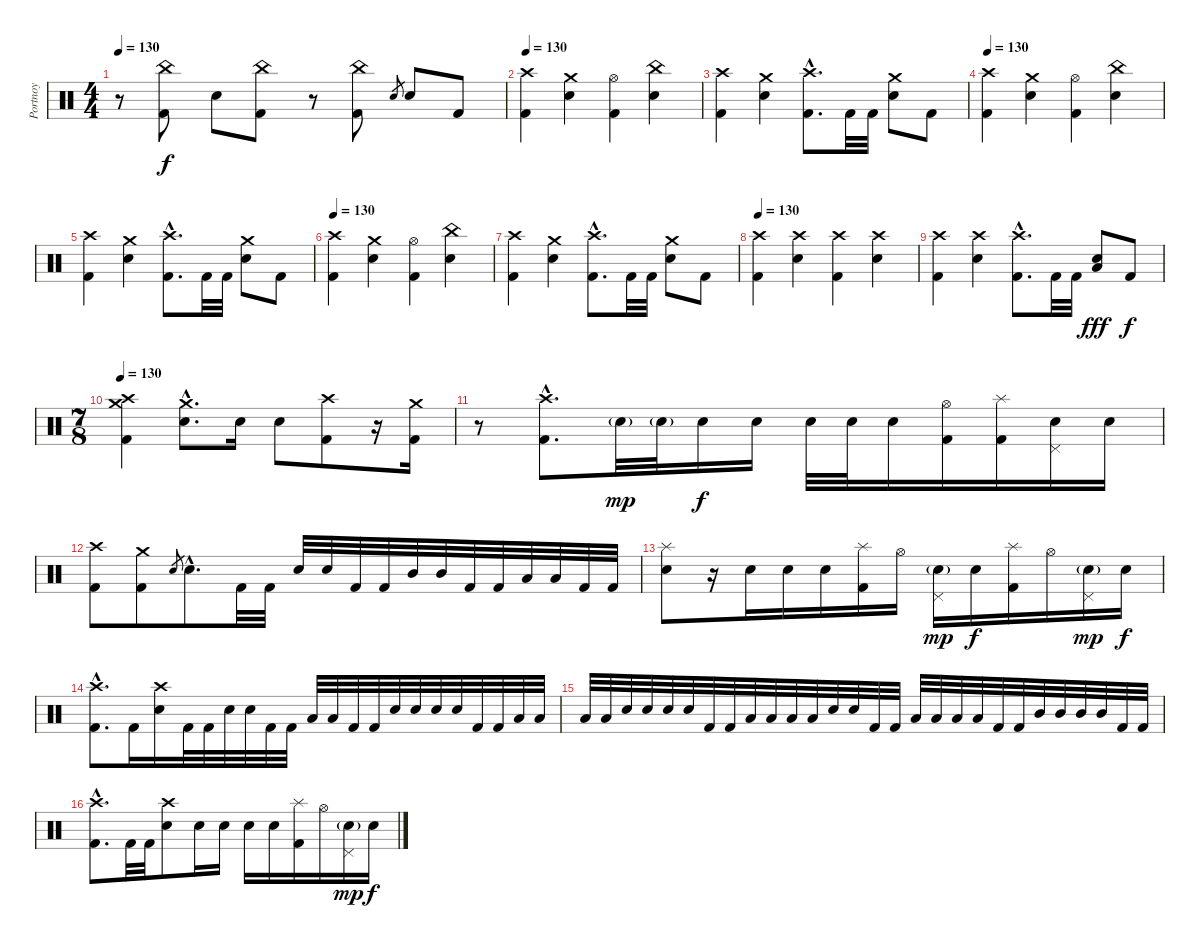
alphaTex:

\track ("Portnoy" "Portnoy") {instrument percussion}
\staff {score}
\articulation defaults
\ts (4 4)
\tempo 130
\clef neutral
\ks c
r.8{dy f} ("China (hit)" "Kick (hit) 2").8 "Electric Snare (hit)".8 ("China (hit)" "Kick (hit) 2").8 r.8 ("China (hit)" "Kick (hit) 2").8 "Electric Snare (hit)".8{gr} "Electric Snare (hit)".8 "Kick (hit) 2".8 |
\tempo 130
("Crash high (hit)" "Kick (hit) 2").4 ("Crash medium (hit)" "Electric Snare (hit)").4 ("Hi-Hat (open)" "Kick (hit) 2").4 ("China (hit)" "Electric Snare (hit)").4 |
("Crash high (hit)" "Kick (hit) 2").4 ("Crash medium (hit)" "Electric Snare (hit)").4 ("Crash high (hit)"{hac} "Kick (hit) 2"{hac}).8{d} "Kick (hit) 2".32 "Kick (hit) 2".32 ("Crash medium (hit)" "Electric Snare (hit)").8 "Kick (hit) 2".8 |
\tempo 130
("Crash high (hit)" "Kick (hit) 2").4 ("Crash medium (hit)" "Electric Snare (hit)").4 ("Hi-Hat (open)" "Kick (hit) 2").4 ("China (hit)" "Electric Snare (hit)").4 |
("Crash high (hit)" "Kick (hit) 2").4 ("Crash medium (hit)" "Electric Snare (hit)").4 ("Crash high (hit)"{hac} "Kick (hit) 2"{hac}).8{d} "Kick (hit) 2".32 "Kick (hit) 2".32 ("Crash medium (hit)" "Electric Snare (hit)").8 "Kick (hit) 2".8 |
\tempo 130
("Crash high (hit)" "Kick (hit) 2").4 ("Crash medium (hit)" "Electric Snare (hit)").4 ("Hi-Hat (open)" "Kick (hit) 2").4 ("China (hit)" "Electric Snare (hit)").4 |
("Crash high (hit)" "Kick (hit) 2").4 ("Crash medium (hit)" "Electric Snare (hit)").4 ("Crash high (hit)"{hac} "Kick (hit) 2"{hac}).8{d} "Kick (hit) 2".32 "Kick (hit) 2".32 ("Crash medium (hit)" "Electric Snare (hit)").8 "Kick (hit) 2".8 |
\tempo 130
("Crash high (hit)" "Kick (hit) 2").4 ("Crash high (hit)" "Electric Snare (hit)").4 ("Crash high (hit)" "Kick (hit) 2").4 ("Crash high (hit)" "Electric Snare (hit)").4 |
("Crash high (hit)" "Kick (hit) 2").4 ("Crash high (hit)" "Electric Snare (hit)").4 ("Crash high (hit)"{hac} "Kick (hit) 2"{hac}).8{d} "Kick (hit) 2".32 "Kick (hit) 2".32 ("Electric Snare (hit)" "Low Floor Tom (hit)").8{dy fff} "Kick (hit) 2".8{dy f} |
\ts (7 8)
\tempo 130
("Crash high (hit)" "Crash medium (hit)" "Kick (hit) 2").4 ("Crash medium (hit)"{hac} "Electric Snare (hit)"{hac}).8{d} "Electric Snare (hit)".16 "Electric Snare (hit)".8 ("Crash high (hit)" "Kick (hit) 2").8 r.16 ("Crash medium (hit)" "Kick (hit) 2").16 |
r.8 ("Crash high (hit)"{hac} "Kick (hit) 2"{hac}).8{d} "Electric Snare (hit)"{g}.32{dy mp} "Electric Snare (hit)"{g}.32 "Electric Snare (hit)".16{dy f} "Electric Snare (hit)".16 "Electric Snare (hit)".32 "Electric Snare (hit)".32 "Electric Snare (hit)".16 ("Hi-Hat (open)" "Kick (hit) 2").16 ("Splash (hit)" "Kick (hit) 2").16 ("Electric Snare (hit)" "Pedal Hi-Hat (hit)").16 "Electric Snare (hit)".16 |
("Crash high (hit)" "Kick (hit) 2").8 ("Crash medium (hit)" "Kick (hit) 2").8 "Electric Snare (hit)".8{gr} "Electric Snare (hit)"{hac}.8{d} "Kick (hit) 2".32 "Kick (hit) 2".32 "Electric Snare (hit)".32 "Electric Snare (hit)".32 "Kick (hit) 2".32 "Kick (hit) 2".32 "Mid Tom (hit)".32 "Mid Tom (hit)".32 "Kick (hit) 2".32 "Kick (hit) 2".32 "Low Tom (hit)".32 "Low Tom (hit)".32 "Kick (hit) 2".32 "Kick (hit) 2".32 |
("Splash (hit)" "Electric Snare (hit)").8 r.16 "Electric Snare (hit)".16 "Electric Snare (hit)".16 "Electric Snare (hit)".16 ("Splash (hit)" "Kick (hit) 2").16 "Hi-Hat (open)".16 ("Electric Snare (hit)"{g} "Pedal Hi-Hat (hit)").16{dy mp} "Electric Snare (hit)".16{dy f} ("Splash (hit)" "Kick (hit) 2").16 "Hi-Hat (open)".16 ("Electric Snare (hit)"{g} "Pedal Hi-Hat (hit)").16{dy mp} "Electric Snare (hit)".16{dy f} |
("Crash high (hit)"{hac} "Kick (hit) 2"{hac}).8{d} "Kick (hit) 2".16 ("Crash high (hit)" "Electric Snare (hit)").16 "Kick (hit) 2".32 "Kick (hit) 2".32 "Electric Snare (hit)".32 "Electric Snare (hit)".32 "Kick (hit) 2".32 "Kick (hit) 2".32 "Low Tom (hit)".32 "Low Tom (hit)".32 "Kick (hit) 2".32 "Kick (hit) 2".32 "Electric Snare (hit)".32 "Electric Snare (hit)".32 "Electric Snare (hit)".32 "Electric Snare (hit)".32 "Kick (hit) 2".32 "Kick (hit) 2".32 "Low Tom (hit)".32 "Low Tom (hit)".32 |
"Low Tom (hit)".32 "Low Tom (hit)".32 "Electric Snare (hit)".32 "Electric Snare (hit)".32 "Electric Snare (hit)".32 "Electric Snare (hit)".32 "Kick (hit) 2".32 "Kick (hit) 2".32 "Low Tom (hit)".32 "Low Tom (hit)".32 "Low Floor Tom (hit)".32 "Low Floor Tom (hit)".32 "Electric Snare (hit)".32 "Electric Snare (hit)".32 "Kick (hit) 2".32 "Kick (hit) 2".32 "Low Tom (hit)".32 "Low Tom (hit)".32 "Low Tom (hit)".32 "Low Tom (hit)".32 "Kick (hit) 2".32 "Kick (hit) 2".32 "Mid Tom (hit)".32 "Mid Tom (hit)".32 "Mid Tom (hit)".32 "Mid Tom (hit)".32 "Kick (hit) 2".32 "Kick (hit) 2".32 |
("Crash high (hit)"{hac} "Kick (hit) 2"{hac}).8{d} "Kick (hit) 2".32 "Kick (hit) 2".32 ("Crash high (hit)" "Electric Snare (hit)").8 "Electric Snare (hit)".16 "Electric Snare (hit)".16 "Electric Snare (hit)".16 "Electric Snare (hit)".16 ("Splash (hit)" "Kick (hit) 2").16 "Hi-Hat (open)".16 ("Electric Snare (hit)"{g} "Pedal Hi-Hat (hit)").16{dy mp} "Electric Snare (hit)".16{dy f}
